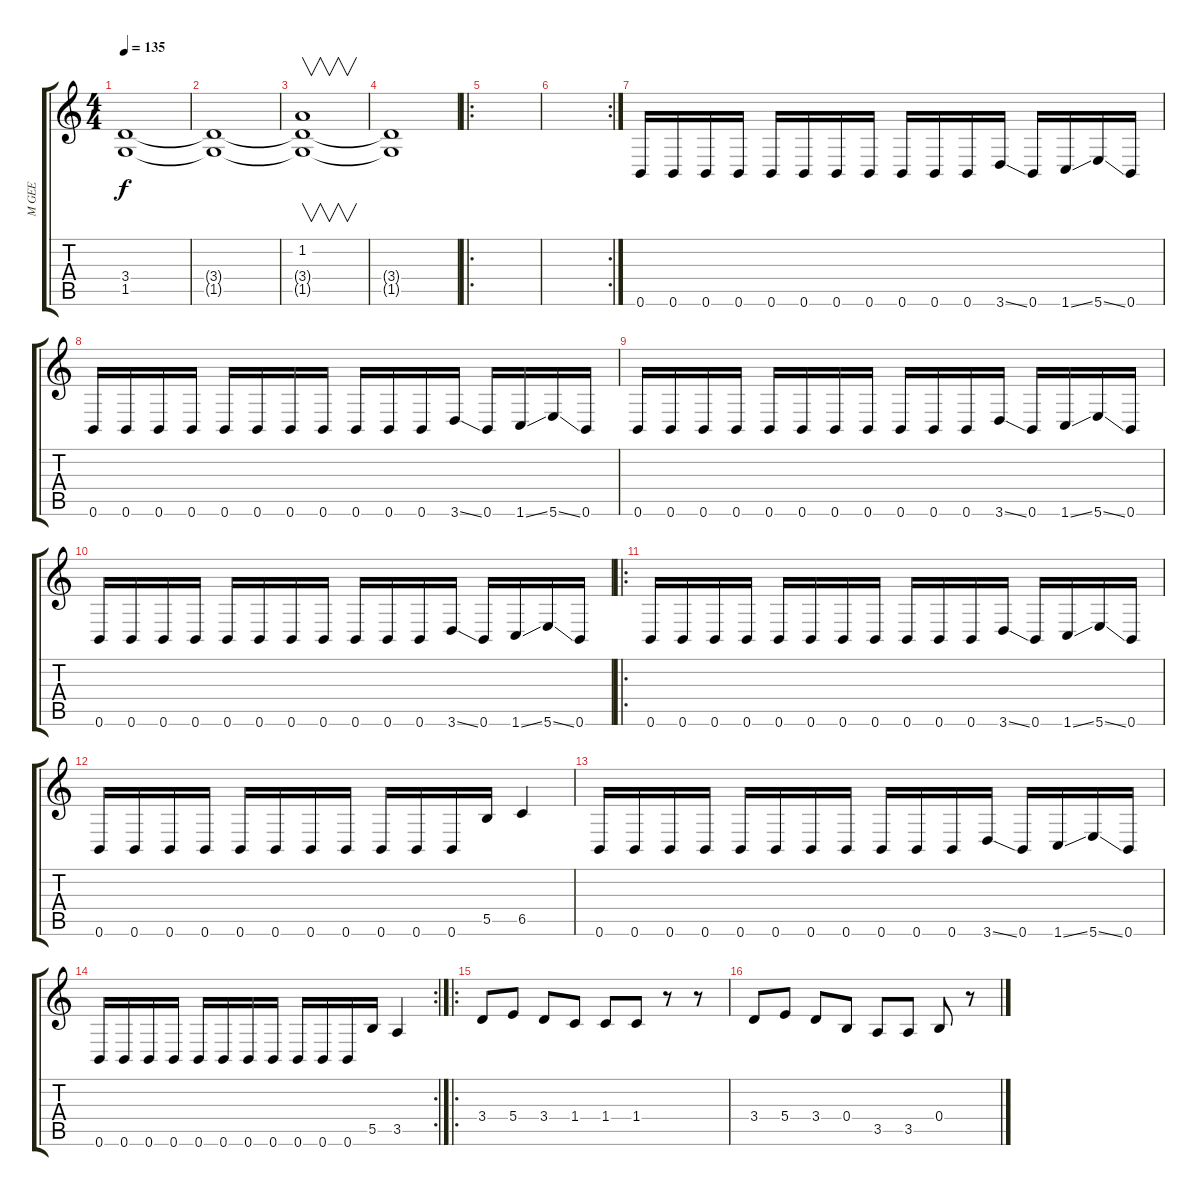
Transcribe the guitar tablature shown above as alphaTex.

\track ("M GEE" "M GEE") {instrument distortionguitar}
\staff {score tabs}
\tuning (Db4 Ab3 E3 B2 Gb2 B1) {hide}
\ts (4 4)
\tempo 135
\clef g2
\ks c
(3.4{t} 1.5{t}).1{dy f} |
(3.4{t} 1.5{t}).1 |
(1.2 3.4{t} 1.5{t}).1{v} |
(3.4{t} 1.5{t}).1 |
\ro
|
\rc 2
|
0.6.16 0.6.16 0.6.16 0.6.16 0.6.16 0.6.16 0.6.16 0.6.16 0.6.16 0.6.16 0.6.16 3.6{ss}.16 0.6.16 1.6{ss}.16 5.6{ss}.16 0.6.16 |
0.6.16 0.6.16 0.6.16 0.6.16 0.6.16 0.6.16 0.6.16 0.6.16 0.6.16 0.6.16 0.6.16 3.6{ss}.16 0.6.16 1.6{ss}.16 5.6{ss}.16 0.6.16 |
0.6.16 0.6.16 0.6.16 0.6.16 0.6.16 0.6.16 0.6.16 0.6.16 0.6.16 0.6.16 0.6.16 3.6{ss}.16 0.6.16 1.6{ss}.16 5.6{ss}.16 0.6.16 |
0.6.16 0.6.16 0.6.16 0.6.16 0.6.16 0.6.16 0.6.16 0.6.16 0.6.16 0.6.16 0.6.16 3.6{ss}.16 0.6.16 1.6{ss}.16 5.6{ss}.16 0.6.16 |
\ro
0.6.16 0.6.16 0.6.16 0.6.16 0.6.16 0.6.16 0.6.16 0.6.16 0.6.16 0.6.16 0.6.16 3.6{ss}.16 0.6.16 1.6{ss}.16 5.6{ss}.16 0.6.16 |
0.6.16 0.6.16 0.6.16 0.6.16 0.6.16 0.6.16 0.6.16 0.6.16 0.6.16 0.6.16 0.6.16 5.5.16 6.5.4 |
0.6.16 0.6.16 0.6.16 0.6.16 0.6.16 0.6.16 0.6.16 0.6.16 0.6.16 0.6.16 0.6.16 3.6{ss}.16 0.6.16 1.6{ss}.16 5.6{ss}.16 0.6.16 |
\rc 2
0.6.16 0.6.16 0.6.16 0.6.16 0.6.16 0.6.16 0.6.16 0.6.16 0.6.16 0.6.16 0.6.16 5.5.16 3.5.4 |
\ro
3.4.8 5.4.8 3.4.8 1.4.8 1.4.8 1.4.8 r.8 r.8 |
3.4.8 5.4.8 3.4.8 0.4.8 3.5.8 3.5.8 0.4.8 r.8
